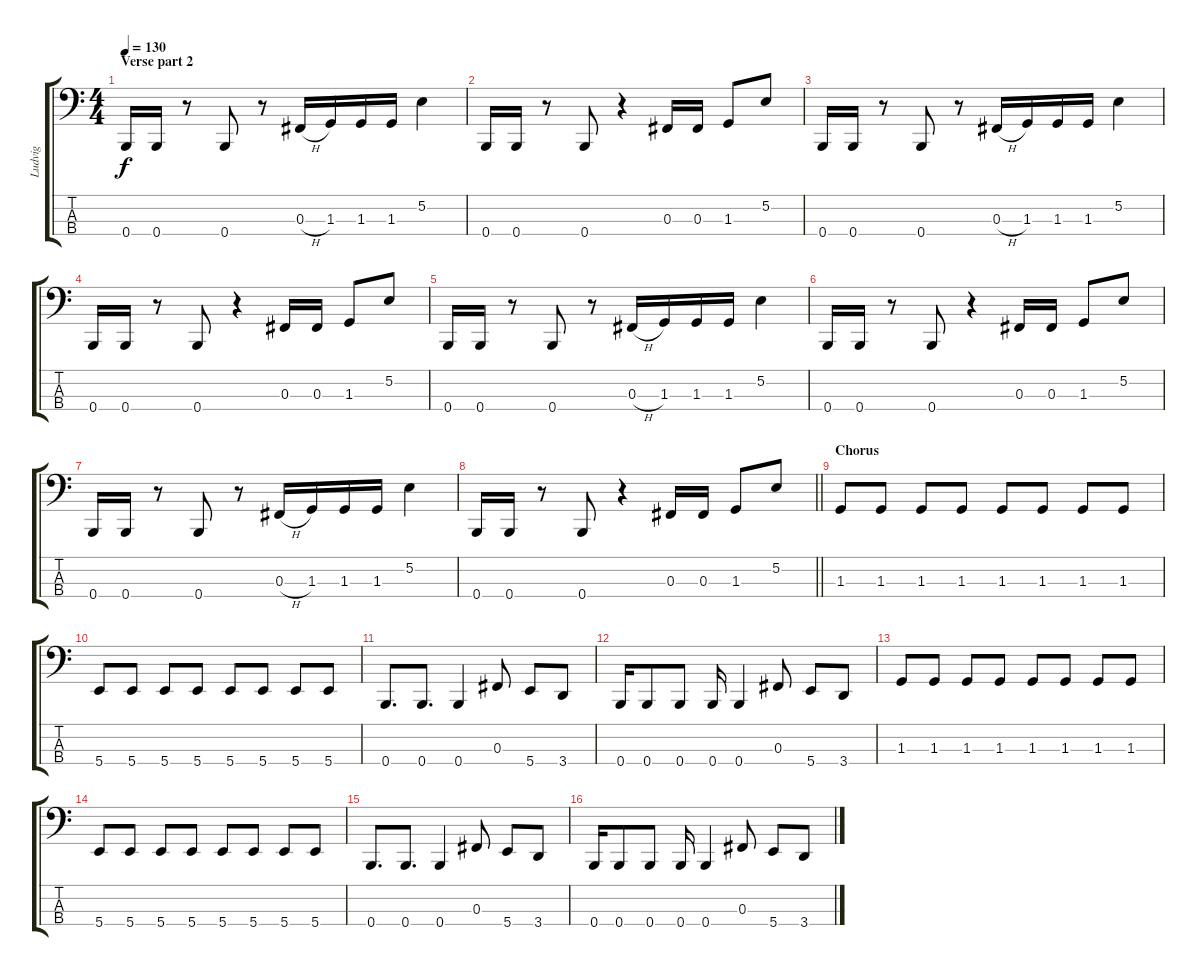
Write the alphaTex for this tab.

\track ("Ludvig" "Ludvig") {instrument electricbassfinger}
\staff {score tabs}
\tuning (E2 B1 Gb1 B0) {hide}
\ts (4 4)
\section ("" "Verse part 2")
\tempo 130
\clef f4
\ks c
0.4.16{dy f} 0.4.16 r.8 0.4.8 r.8 0.3{h}.16 1.3.16 1.3.16 1.3.16 5.2.4 |
0.4.16 0.4.16 r.8 0.4.8 r.4 0.3.16 0.3.16 1.3.8 5.2.8 |
0.4.16 0.4.16 r.8 0.4.8 r.8 0.3{h}.16 1.3.16 1.3.16 1.3.16 5.2.4 |
0.4.16 0.4.16 r.8 0.4.8 r.4 0.3.16 0.3.16 1.3.8 5.2.8 |
0.4.16 0.4.16 r.8 0.4.8 r.8 0.3{h}.16 1.3.16 1.3.16 1.3.16 5.2.4 |
0.4.16 0.4.16 r.8 0.4.8 r.4 0.3.16 0.3.16 1.3.8 5.2.8 |
0.4.16 0.4.16 r.8 0.4.8 r.8 0.3{h}.16 1.3.16 1.3.16 1.3.16 5.2.4 |
\barLineRight lightlight
0.4.16 0.4.16 r.8 0.4.8 r.4 0.3.16 0.3.16 1.3.8 5.2.8 |
\section ("" "Chorus")
1.3.8 1.3.8 1.3.8 1.3.8 1.3.8 1.3.8 1.3.8 1.3.8 |
5.4.8 5.4.8 5.4.8 5.4.8 5.4.8 5.4.8 5.4.8 5.4.8 |
0.4.8{d} 0.4.8{d} 0.4.4 0.3.8 5.4.8 3.4.8 |
0.4.16 0.4.8 0.4.8 0.4.16 0.4.4 0.3.8 5.4.8 3.4.8 |
1.3.8 1.3.8 1.3.8 1.3.8 1.3.8 1.3.8 1.3.8 1.3.8 |
5.4.8 5.4.8 5.4.8 5.4.8 5.4.8 5.4.8 5.4.8 5.4.8 |
0.4.8{d} 0.4.8{d} 0.4.4 0.3.8 5.4.8 3.4.8 |
0.4.16 0.4.8 0.4.8 0.4.16 0.4.4 0.3.8 5.4.8 3.4.8
